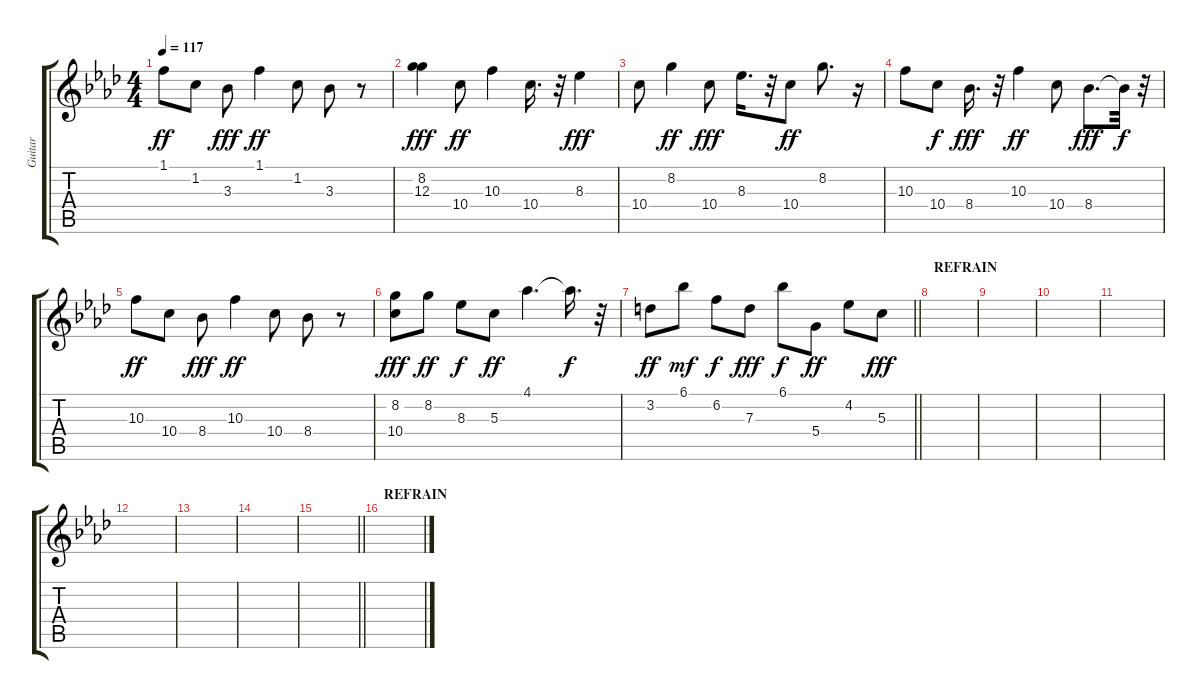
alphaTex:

\track ("Guitar" "Guitar") {instrument overdrivenguitar}
\staff {score tabs}
\tuning (E4 B3 G3 D3 A2 E2) {hide}
\ts (4 4)
\tempo 117
\clef g2
\ks ab
1.1.8{dy ff} 1.2.8 3.3.8{dy fff} 1.1.4{dy ff} 1.2.8 3.3.8 r.8 |
(8.2 12.3).4{dy fff} 10.4.8{dy ff} 10.3.4 10.4.16{d} r.32 8.3.4{dy fff} |
10.4.8 8.2.4{dy ff} 10.4.8{dy fff} 8.3.16{d} r.32 10.4.8{dy ff} 8.2.8{d} r.16 |
10.3.8 10.4.8{dy f} 8.4.16{d dy fff} r.32 10.3.4{dy ff} 10.4.8 8.4.8{d dy fff} 8.4{t}.32{dy f} r.32 |
10.3.8{dy ff} 10.4.8 8.4.8{dy fff} 10.3.4{dy ff} 10.4.8 8.4.8 r.8 |
(8.2 10.4).8{dy fff} 8.2.8{dy ff} 8.3.8{dy f} 5.3.8{dy ff} 4.1.4{d} 4.1{t}.16{d dy f} r.32 |
\barLineRight lightlight
3.2.8{dy ff} 6.1.8{dy mf} 6.2.8{dy f} 7.3.8{dy fff} 6.1.8{dy f} 5.4.8{dy ff} 4.2.8 5.3.8{dy fff} |
\section ("" "REFRAIN")
|
|
|
|
|
|
|
\barLineRight lightlight
|
\section ("" "REFRAIN")
